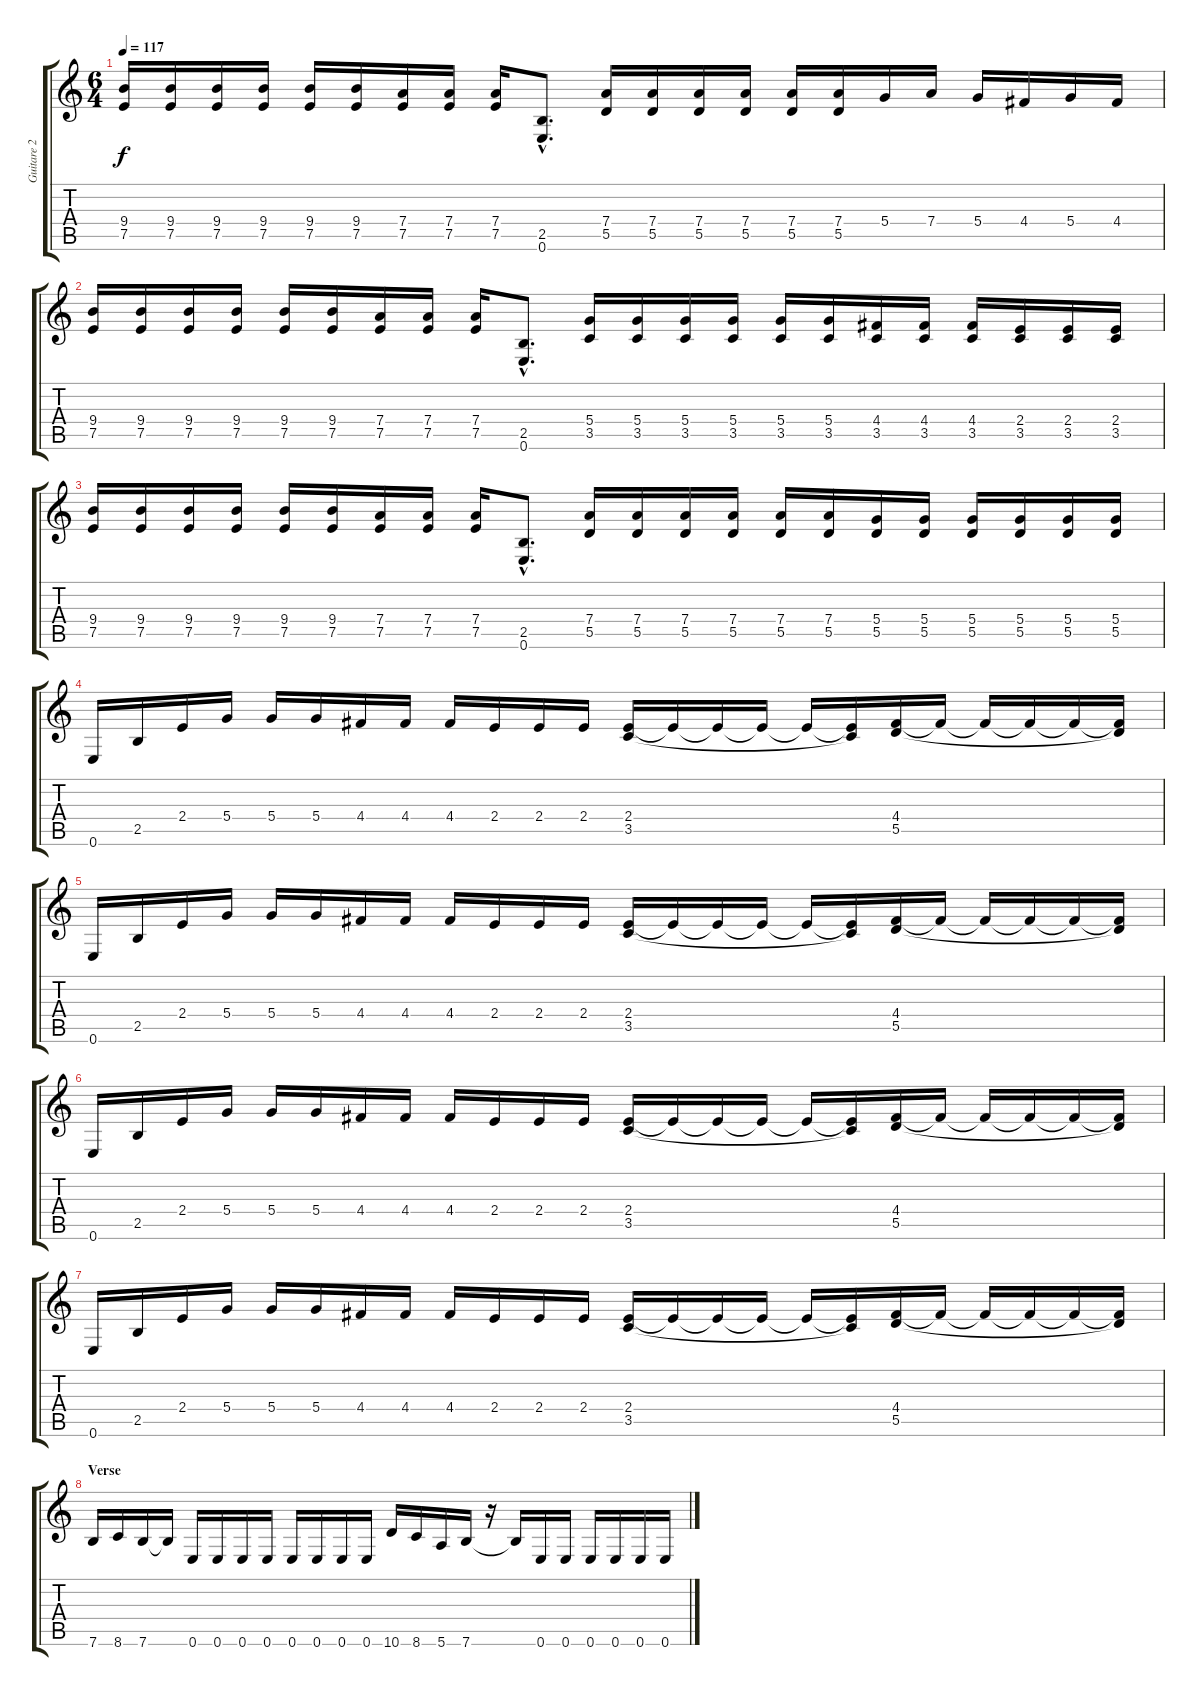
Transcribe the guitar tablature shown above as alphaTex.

\track ("Guitare 2" "Guitare 2") {instrument distortionguitar}
\staff {score tabs}
\tuning (E4 B3 G3 D3 A2 E2) {hide}
\ts (6 4)
\tempo 117
\clef g2
\ks c
(9.4 7.5).16{dy f} (9.4 7.5).16 (9.4 7.5).16 (9.4 7.5).16 (9.4 7.5).16 (9.4 7.5).16 (7.4 7.5).16 (7.4 7.5).16 (7.4 7.5).16 (2.5{hac} 0.6{hac}).8{d} (7.4 5.5).16 (7.4 5.5).16 (7.4 5.5).16 (7.4 5.5).16 (7.4 5.5).16 (7.4 5.5).16 5.4.16 7.4.16 5.4.16 4.4.16 5.4.16 4.4.16 |
(9.4 7.5).16 (9.4 7.5).16 (9.4 7.5).16 (9.4 7.5).16 (9.4 7.5).16 (9.4 7.5).16 (7.4 7.5).16 (7.4 7.5).16 (7.4 7.5).16 (2.5{hac} 0.6{hac}).8{d} (5.4 3.5).16 (5.4 3.5).16 (5.4 3.5).16 (5.4 3.5).16 (5.4 3.5).16 (5.4 3.5).16 (4.4 3.5).16 (4.4 3.5).16 (4.4 3.5).16 (2.4 3.5).16 (2.4 3.5).16 (2.4 3.5).16 |
(9.4 7.5).16 (9.4 7.5).16 (9.4 7.5).16 (9.4 7.5).16 (9.4 7.5).16 (9.4 7.5).16 (7.4 7.5).16 (7.4 7.5).16 (7.4 7.5).16 (2.5{hac} 0.6{hac}).8{d} (7.4 5.5).16 (7.4 5.5).16 (7.4 5.5).16 (7.4 5.5).16 (7.4 5.5).16 (7.4 5.5).16 (5.4 5.5).16 (5.4 5.5).16 (5.4 5.5).16 (5.4 5.5).16 (5.4 5.5).16 (5.4 5.5).16 |
0.6.16 2.5.16 2.4.16 5.4.16 5.4.16 5.4.16 4.4.16 4.4.16 4.4.16 2.4.16 2.4.16 2.4.16 (2.4 3.5).16 2.4{t}.16 2.4{t}.16 2.4{t}.16 2.4{t}.16 (2.4{t} 3.5{t}).16 (4.4 5.5).16 4.4{t}.16 4.4{t}.16 4.4{t}.16 4.4{t}.16 (4.4{t} 5.5{t}).16 |
0.6.16 2.5.16 2.4.16 5.4.16 5.4.16 5.4.16 4.4.16 4.4.16 4.4.16 2.4.16 2.4.16 2.4.16 (2.4 3.5).16 2.4{t}.16 2.4{t}.16 2.4{t}.16 2.4{t}.16 (2.4{t} 3.5{t}).16 (4.4 5.5).16 4.4{t}.16 4.4{t}.16 4.4{t}.16 4.4{t}.16 (4.4{t} 5.5{t}).16 |
0.6.16 2.5.16 2.4.16 5.4.16 5.4.16 5.4.16 4.4.16 4.4.16 4.4.16 2.4.16 2.4.16 2.4.16 (2.4 3.5).16 2.4{t}.16 2.4{t}.16 2.4{t}.16 2.4{t}.16 (2.4{t} 3.5{t}).16 (4.4 5.5).16 4.4{t}.16 4.4{t}.16 4.4{t}.16 4.4{t}.16 (4.4{t} 5.5{t}).16 |
0.6.16 2.5.16 2.4.16 5.4.16 5.4.16 5.4.16 4.4.16 4.4.16 4.4.16 2.4.16 2.4.16 2.4.16 (2.4 3.5).16 2.4{t}.16 2.4{t}.16 2.4{t}.16 2.4{t}.16 (2.4{t} 3.5{t}).16 (4.4 5.5).16 4.4{t}.16 4.4{t}.16 4.4{t}.16 4.4{t}.16 (4.4{t} 5.5{t}).16 |
\section ("" "Verse")
7.6.16 8.6.16 7.6.16 7.6{t}.16 0.6.16 0.6.16 0.6.16 0.6.16 0.6.16 0.6.16 0.6.16 0.6.16 10.6.16 8.6.16 5.6.16 7.6.16 r.16 7.6{t}.16 0.6.16 0.6.16 0.6.16 0.6.16 0.6.16 0.6.16
